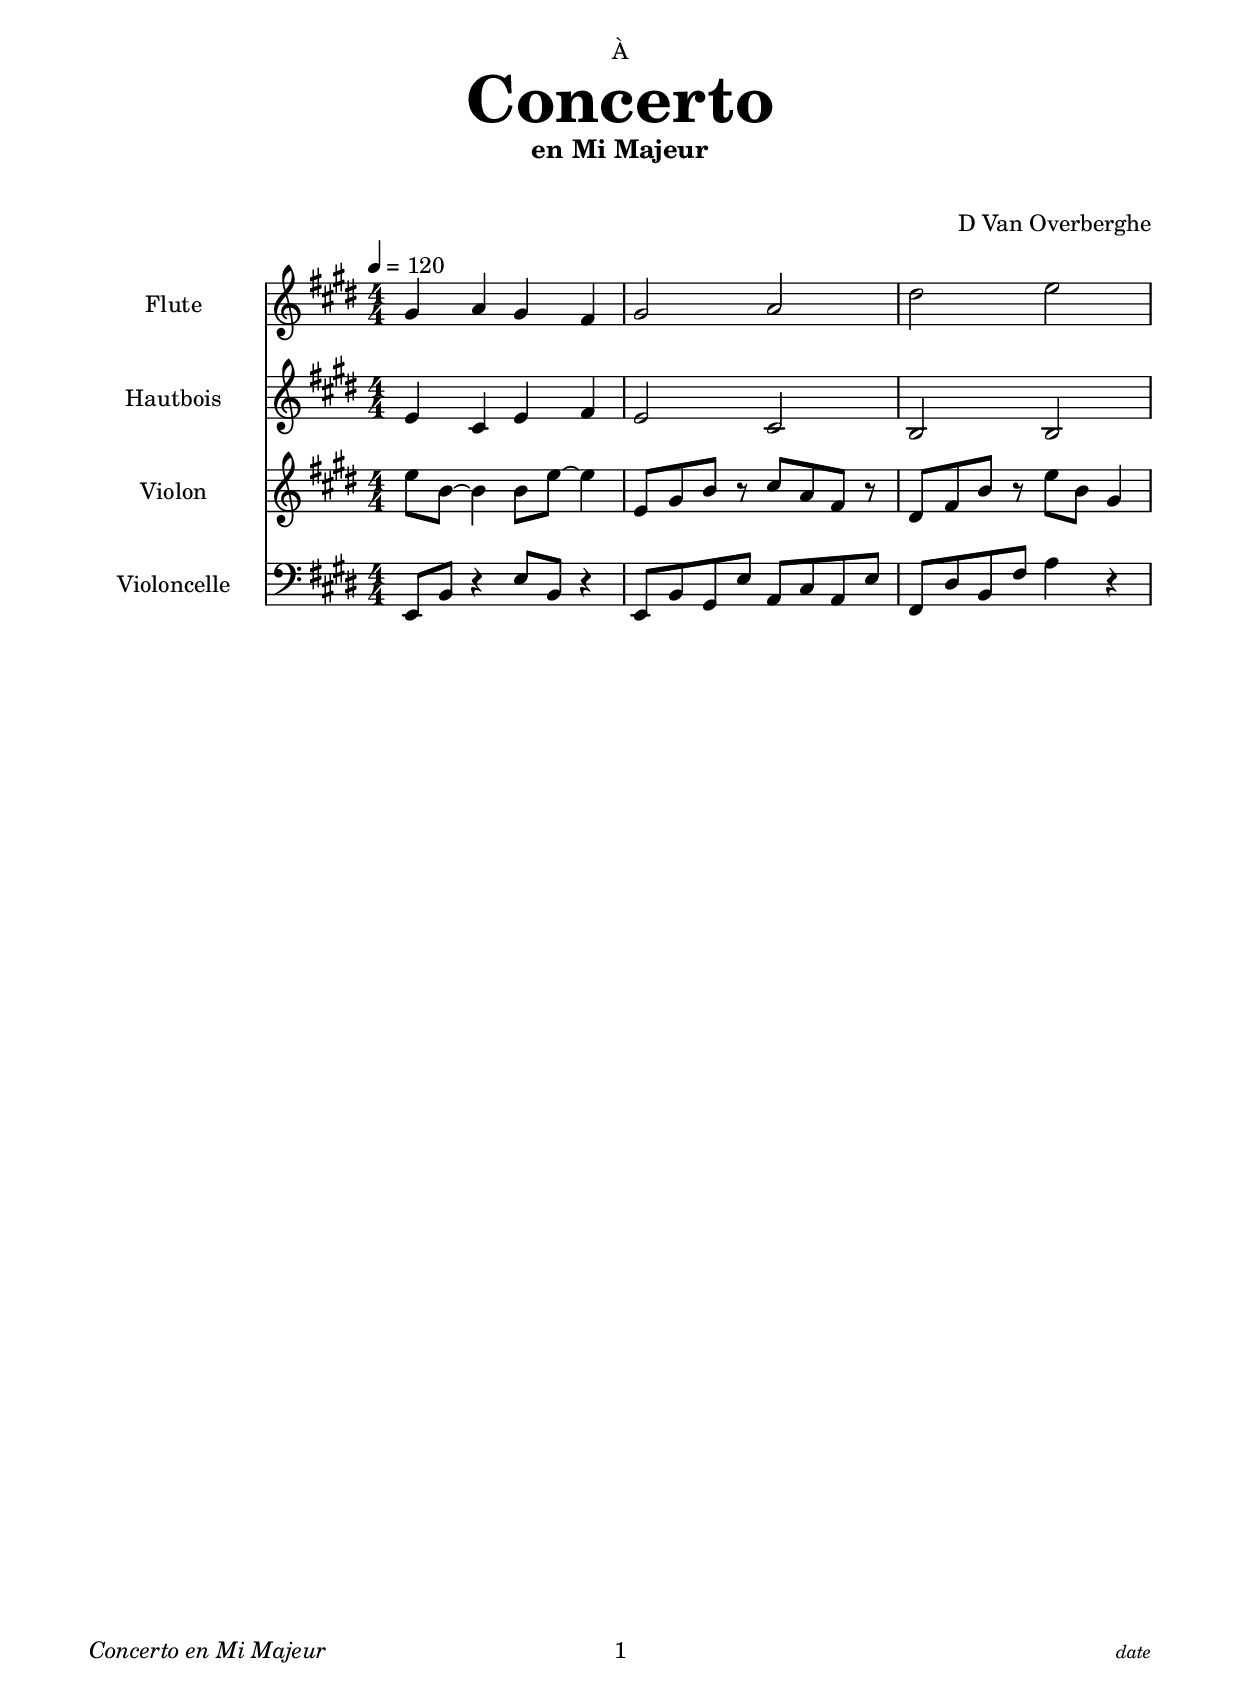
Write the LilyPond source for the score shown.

\version "2.18.2"
\include "articulate.ly"

\header {
	dedication = \markup { \char ##x00C0 "" }
	title = \markup { \vspace #2 \fontsize #5 \bold "Concerto" }
	subtitle = "en Mi Majeur"
	subsubtitle = \markup { \vspace #1 "" }
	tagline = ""
	composer = "D Van Overberghe"
}

\paper {
	top-margin = 20
	bottom-margin = 10
	left-margin = 15
	right-margin = 15
	
	system-system-spacing.basic-distance = #20
	
	print-page-number = ##t
	print-first-page-number = ##t
	oddHeaderMarkup = \markup \null
	evenHeaderMarkup = \markup \null
	oddFooterMarkup = \markup {
		\fill-line {
			\line { \italic { Concerto en Mi Majeur } }
			\center-column {
				\on-the-fly \print-page-number-check-first
				\fromproperty #'page:page-number-string
			}
			\line { \italic \tiny { date } }
		}
		\vspace #1.5
	}
	evenFooterMarkup = \oddFooterMarkup
}

flute = \relative c''
{
	%\set Score.proportionalNotationDuration = #(ly:make-moment 1/8)
	%\override Score.SpacingSpanner.strict-note-spacing = ##t
	\clef treble
	\key e \major
	\time 4/4 \numericTimeSignature
	gis4 a gis fis | gis2 a | dis e | 
	
}

oboe = \relative c'
{
	\clef treble
	\key e \major
	\time 4/4 \numericTimeSignature
	e4 cis e fis | e2 cis | b b |
}

violin = \relative c''
{
	\clef treble
	\key e \major
	\time 4/4 \numericTimeSignature
	\tempo 4 = 120
	e8 b~ b4 b8 e~ e4 | e,8 gis b r cis a fis r | dis fis b r e b gis4 | 
}

cello = \relative c,
{
	\clef bass
	\key e \major
	\time 4/4 \numericTimeSignature
	e8 b' r4 e8 b r4 | e,8 b' gis e' a, cis a e' | fis, dis' b fis' a4 r |
}

\score
{
	<<
		\new Staff = "flute" \with {
			instrumentName = #"Flute"
			midiInstrument = "flute"
		}
		\flute
		
		\new Staff = "oboe" \with {
			instrumentName = #"Hautbois"
			midiInstrument = "oboe"
		}
		\oboe
			
		\new Staff = "violin" \with {
			instrumentName = #"Violon"
			midiInstrument = "violin"
		}
		\violin
		
		\new Staff = "cello" \with {
			instrumentName = #"Violoncelle"
			midiInstrument = "cello"
		}
		\cello
		
	>>
	\layout {
		\context {
		\Score
		\override SpacingSpanner.base-shortest-duration = #(ly:make-moment 1/16)
		}
	}
}

\score
{
	\unfoldRepeats \articulate
	<<
		\new Staff = "flute" \with {
			instrumentName = #"Flute"
			midiInstrument = "flute"
		}
		\flute
		
		\new Staff = "oboe" \with {
			instrumentName = #"Oboe"
			midiInstrument = "oboe"
		}
		\oboe
		
		\new Staff = "violin" \with {
			instrumentName = #"First Violin"
			midiInstrument = "violin"
		}
		\violin
		
		\new Staff = "cello" \with {
			instrumentName = #"Cello"
			midiInstrument = "cello"
		}
		\cello
		
	>>
	\midi { }
}


\paper
{
	top-margin = 10
	indent = 3\cm
}